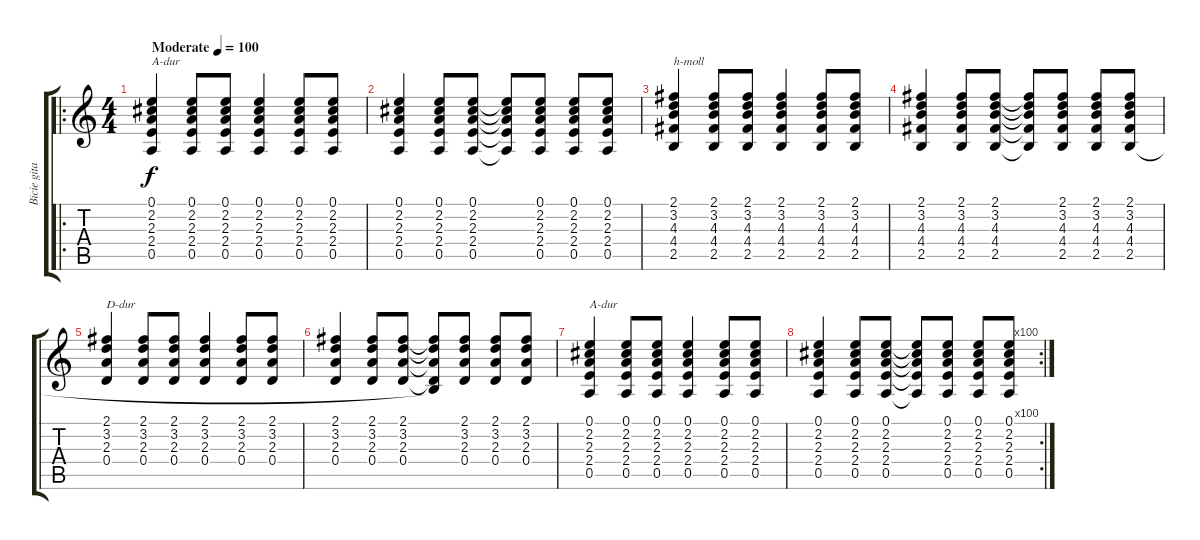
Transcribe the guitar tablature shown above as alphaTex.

\track ("Bicie gitarowe" "Bicie gita") {instrument acousticguitarnylon}
\staff {score tabs}
\tuning (E4 B3 G3 D3 A2 E2) {hide}
\ro
\ts (4 4)
\tempo (100 "Moderate")
\clef g2
\ks c
(0.1 2.2 2.3 2.4 0.5).4{txt "A-dur" dy f instrument acousticguitarnylon} (0.1 2.2 2.3 2.4 0.5).8 (0.1 2.2 2.3 2.4 0.5).8 (0.1 2.2 2.3 2.4 0.5).4 (0.1 2.2 2.3 2.4 0.5).8 (0.1 2.2 2.3 2.4 0.5).8 |
(0.1 2.2 2.3 2.4 0.5).4 (0.1 2.2 2.3 2.4 0.5).8 (0.1 2.2 2.3 2.4 0.5).8 (0.1{t} 2.2{t} 2.3{t} 2.4{t} 0.5{t}).8 (0.1 2.2 2.3 2.4 0.5).8 (0.1 2.2 2.3 2.4 0.5).8 (0.1 2.2 2.3 2.4 0.5).8 |
(2.1 3.2 4.3 4.4 2.5).4{txt "h-moll"} (2.1 3.2 4.3 4.4 2.5).8 (2.1 3.2 4.3 4.4 2.5).8 (2.1 3.2 4.3 4.4 2.5).4 (2.1 3.2 4.3 4.4 2.5).8 (2.1 3.2 4.3 4.4 2.5).8 |
(2.1 3.2 4.3 4.4 2.5).4 (2.1 3.2 4.3 4.4 2.5).8 (2.1 3.2 4.3 4.4 2.5).8 (2.1{t} 3.2{t} 4.3{t} 4.4{t} 2.5{t}).8 (2.1 3.2 4.3 4.4 2.5).8 (2.1 3.2 4.3 4.4 2.5).8 (2.1 3.2 4.3 4.4 2.5).8 |
(2.1 3.2 2.3 0.4).4{txt "D-dur"} (2.1 3.2 2.3 0.4).8 (2.1 3.2 2.3 0.4).8 (2.1 3.2 2.3 0.4).4 (2.1 3.2 2.3 0.4).8 (2.1 3.2 2.3 0.4).8 |
(2.1 3.2 2.3 0.4).4 (2.1 3.2 2.3 0.4).8 (2.1 3.2 2.3 0.4).8 (2.1{t} 3.2{t} 2.3{t} 0.4{t} 2.5{t}).8 (2.1 3.2 2.3 0.4).8 (2.1 3.2 2.3 0.4).8 (2.1 3.2 2.3 0.4).8 |
(0.1 2.2 2.3 2.4 0.5).4{txt "A-dur"} (0.1 2.2 2.3 2.4 0.5).8 (0.1 2.2 2.3 2.4 0.5).8 (0.1 2.2 2.3 2.4 0.5).4 (0.1 2.2 2.3 2.4 0.5).8 (0.1 2.2 2.3 2.4 0.5).8 |
\rc 100
(0.1 2.2 2.3 2.4 0.5).4 (0.1 2.2 2.3 2.4 0.5).8 (0.1 2.2 2.3 2.4 0.5).8 (0.1{t} 2.2{t} 2.3{t} 2.4{t} 0.5{t}).8 (0.1 2.2 2.3 2.4 0.5).8 (0.1 2.2 2.3 2.4 0.5).8 (0.1 2.2 2.3 2.4 0.5).8
